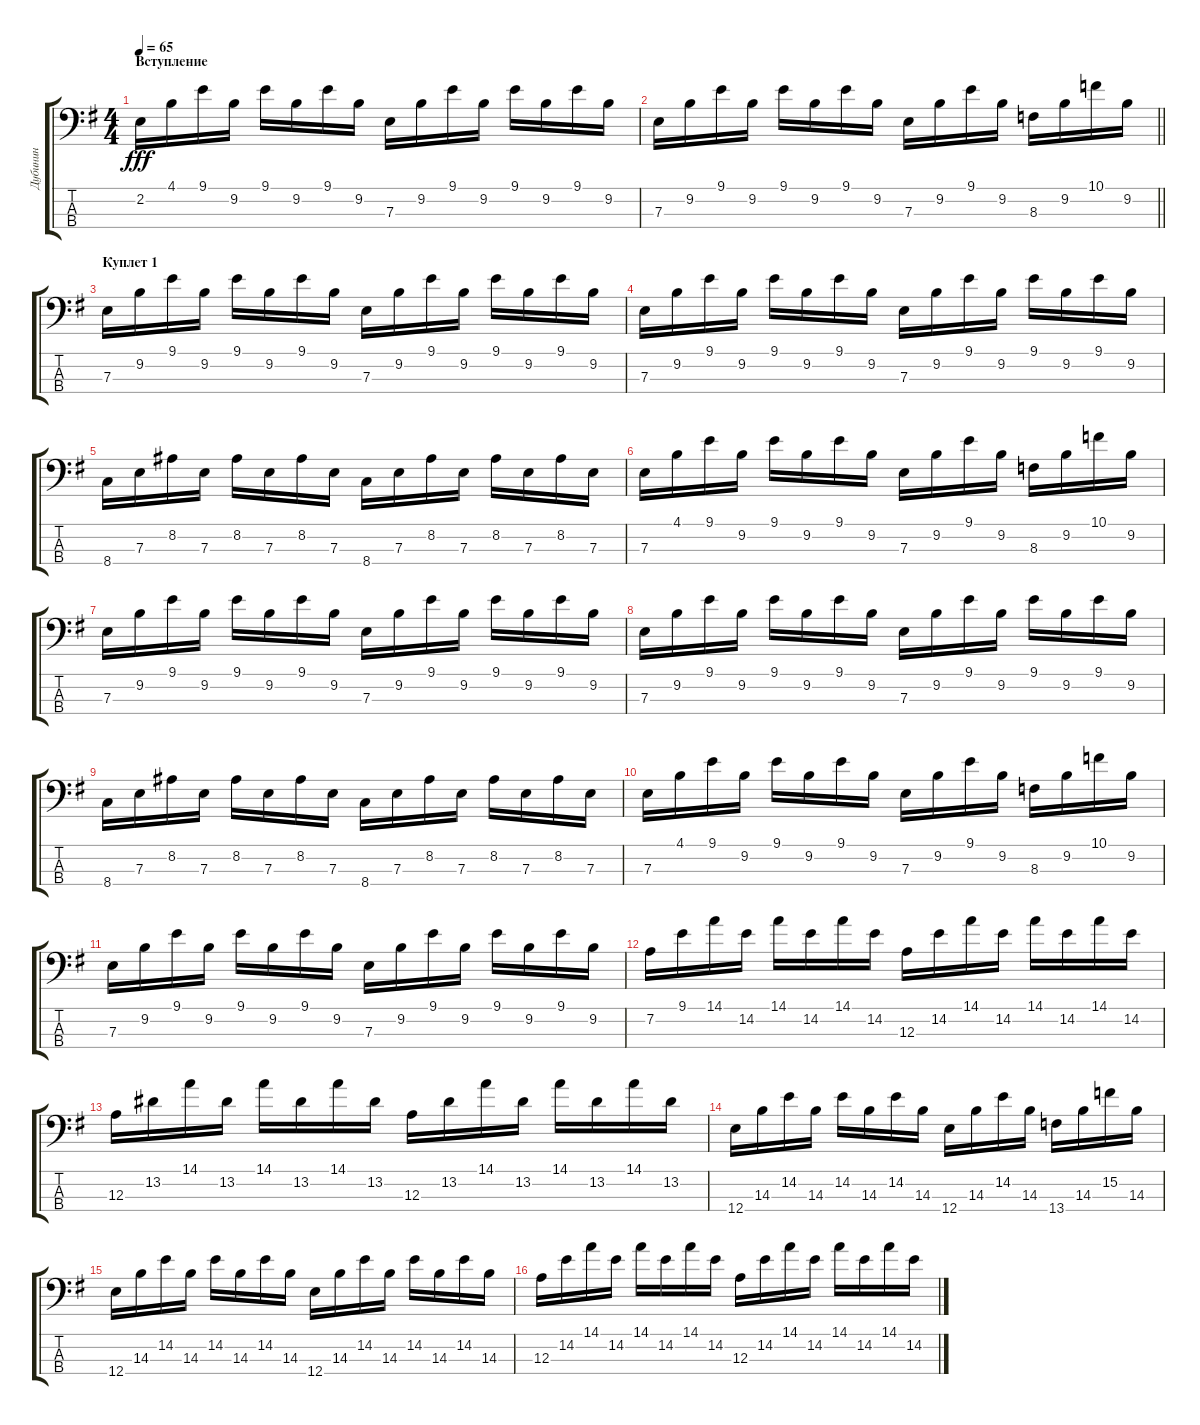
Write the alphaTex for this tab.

\track ("Дубинин" "Дубинин") {instrument electricbassfinger}
\staff {score tabs}
\tuning (G2 D2 A1 E1) {hide}
\ts (4 4)
\section ("" "Вступление")
\tempo 65
\clef f4
\ks g
2.2.16{dy fff instrument electricbassfinger} 4.1.16 9.1.16 9.2.16 9.1.16 9.2.16 9.1.16 9.2.16 7.3.16 9.2.16 9.1.16 9.2.16 9.1.16 9.2.16 9.1.16 9.2.16 |
\barLineRight lightlight
7.3.16 9.2.16 9.1.16 9.2.16 9.1.16 9.2.16 9.1.16 9.2.16 7.3.16 9.2.16 9.1.16 9.2.16 8.3.16 9.2.16 10.1.16 9.2.16 |
\section ("" "Куплет 1")
7.3.16 9.2.16 9.1.16 9.2.16 9.1.16 9.2.16 9.1.16 9.2.16 7.3.16 9.2.16 9.1.16 9.2.16 9.1.16 9.2.16 9.1.16 9.2.16 |
7.3.16 9.2.16 9.1.16 9.2.16 9.1.16 9.2.16 9.1.16 9.2.16 7.3.16 9.2.16 9.1.16 9.2.16 9.1.16 9.2.16 9.1.16 9.2.16 |
8.4.16 7.3.16 8.2.16 7.3.16 8.2.16 7.3.16 8.2.16 7.3.16 8.4.16 7.3.16 8.2.16 7.3.16 8.2.16 7.3.16 8.2.16 7.3.16 |
7.3.16 4.1.16 9.1.16 9.2.16 9.1.16 9.2.16 9.1.16 9.2.16 7.3.16 9.2.16 9.1.16 9.2.16 8.3.16 9.2.16 10.1.16 9.2.16 |
7.3.16 9.2.16 9.1.16 9.2.16 9.1.16 9.2.16 9.1.16 9.2.16 7.3.16 9.2.16 9.1.16 9.2.16 9.1.16 9.2.16 9.1.16 9.2.16 |
7.3.16 9.2.16 9.1.16 9.2.16 9.1.16 9.2.16 9.1.16 9.2.16 7.3.16 9.2.16 9.1.16 9.2.16 9.1.16 9.2.16 9.1.16 9.2.16 |
8.4.16 7.3.16 8.2.16 7.3.16 8.2.16 7.3.16 8.2.16 7.3.16 8.4.16 7.3.16 8.2.16 7.3.16 8.2.16 7.3.16 8.2.16 7.3.16 |
7.3.16 4.1.16 9.1.16 9.2.16 9.1.16 9.2.16 9.1.16 9.2.16 7.3.16 9.2.16 9.1.16 9.2.16 8.3.16 9.2.16 10.1.16 9.2.16 |
7.3.16 9.2.16 9.1.16 9.2.16 9.1.16 9.2.16 9.1.16 9.2.16 7.3.16 9.2.16 9.1.16 9.2.16 9.1.16 9.2.16 9.1.16 9.2.16 |
7.2.16 9.1.16 14.1.16 14.2.16 14.1.16 14.2.16 14.1.16 14.2.16 12.3.16 14.2.16 14.1.16 14.2.16 14.1.16 14.2.16 14.1.16 14.2.16 |
12.3.16 13.2.16 14.1.16 13.2.16 14.1.16 13.2.16 14.1.16 13.2.16 12.3.16 13.2.16 14.1.16 13.2.16 14.1.16 13.2.16 14.1.16 13.2.16 |
12.4.16 14.3.16 14.2.16 14.3.16 14.2.16 14.3.16 14.2.16 14.3.16 12.4.16 14.3.16 14.2.16 14.3.16 13.4.16 14.3.16 15.2.16 14.3.16 |
12.4.16 14.3.16 14.2.16 14.3.16 14.2.16 14.3.16 14.2.16 14.3.16 12.4.16 14.3.16 14.2.16 14.3.16 14.2.16 14.3.16 14.2.16 14.3.16 |
12.3.16 14.2.16 14.1.16 14.2.16 14.1.16 14.2.16 14.1.16 14.2.16 12.3.16 14.2.16 14.1.16 14.2.16 14.1.16 14.2.16 14.1.16 14.2.16
